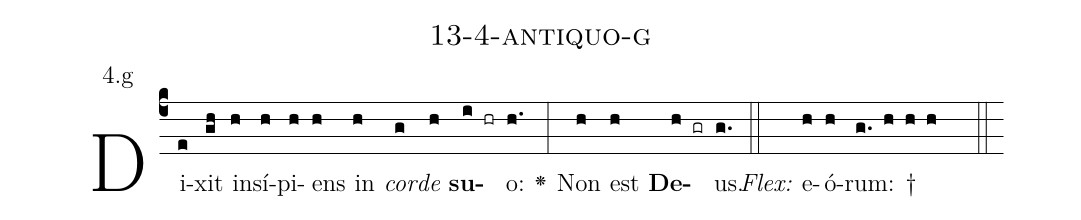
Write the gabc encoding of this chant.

name: 13-4-antiquo-g;
annotation: 4.g;
%%
(c4)Di(e)xit(gh) in(h)sí(h)pi(h)ens(h) in(h) <i>cor</i>(g)<i>de</i>(h) <b>su</b>(i hr)o:(h.) <v>\greheightstar</v>(:) Non(h) est(h) <b>De</b>(h gr)us.(g.) (::)
<i>Flex:</i>()  e(h)ó(h)rum: †(g. h h h  ::)

%E(h) u(h) o(h) u(h) a(h) e.(g.) (::)
